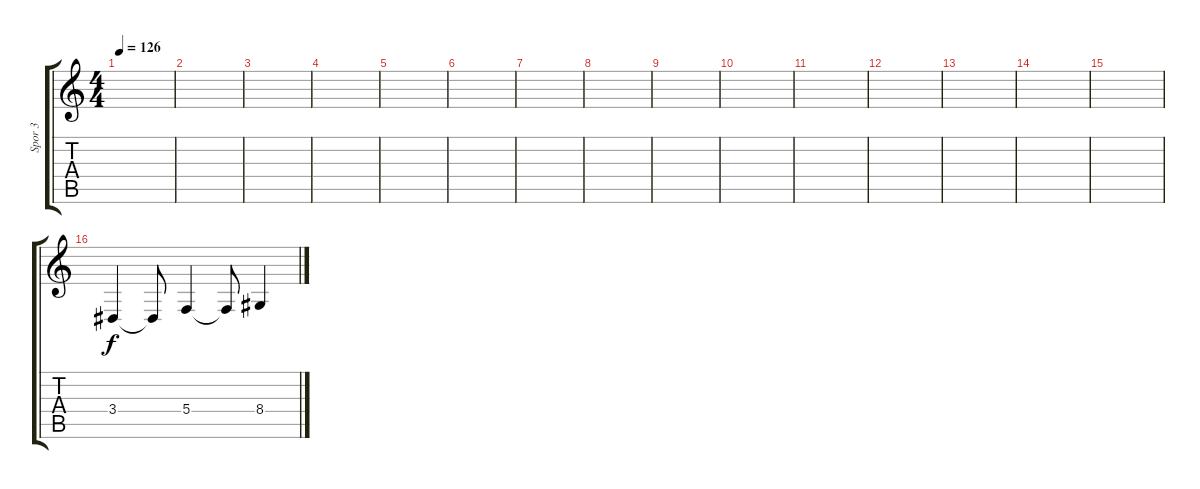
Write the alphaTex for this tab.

\track ("Spor 3" "Spor 3") {instrument synthstrings1}
\staff {score tabs}
\tuning (D4 A3 F3 C3 G2 C2) {hide}
\ts (4 4)
\tempo 126
\clef g2
\ks c
|
|
|
|
|
|
|
|
|
|
|
|
|
|
|
3.4.4 3.4{t}.8 5.4.4 5.4{t}.8 8.4.4
